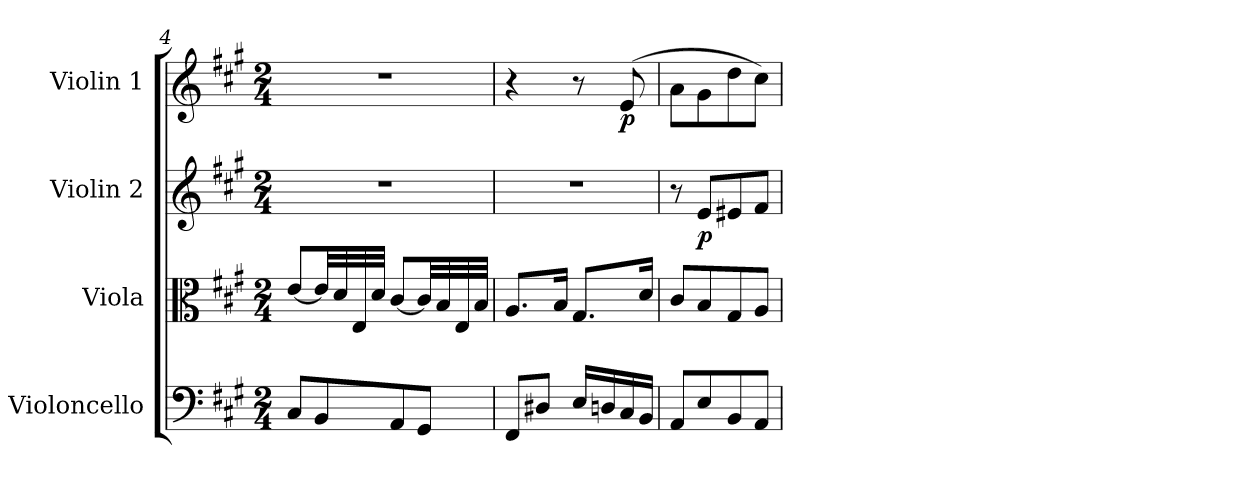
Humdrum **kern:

**kern	**kern	**kern	**dynam	**kern	**dynam
*part4	*part3	*part2	*part2	*part1	*part1
*staff4	*staff3	*staff2	*staff2	*staff1	*staff1
*I"Violoncello	*I"Viola	*I"Violin 2	*	*I"Violin 1	*
*I'Vc	*I'Vla	*I'Vln	*	*I'Vln	*
*clefF4	*clefC3	*clefG2	*	*clefG2	*
*k[f#c#g#]	*k[f#c#g#]	*k[f#c#g#]	*	*k[f#c#g#]	*
*M2/4	*M2/4	*M2/4	*	*M2/4	*
=4	=4	=4	=4	=4	=4
8C#/L	[8e/L	2r	.	2r	.
8BB/	32e/LL]	.	.	.	.
.	32d/	.	.	.	.
.	32E/	.	.	.	.
.	32d/JJJ	.	.	.	.
8AA/	[8c#/L	.	.	.	.
8GG#/J	32c#/LL]	.	.	.	.
.	32B/	.	.	.	.
.	32E/	.	.	.	.
.	32B/JJJ	.	.	.	.
=5	=5	=5	=5	=5	=5
8FF#/L	8.A/L	2r	.	4r	.
8D#X/J	.	.	.	.	.
.	16B/Jk	.	.	.	.
16E/LL	8.G#/L	.	.	8r	.
16Dn/	.	.	.	.	.
!	!	!	!	!	!LO:DY:b
16C#/	.	.	.	(>8e/	p
16BB/JJ	16d/Jk	.	.	.	.
=6	=6	=6	=6	=6	=6
8AA/L	8c#/L	8r	.	8a\L	.
!	!	!	!LO:DY:b	!	!
8E/	8B/	8e/L	p	8g#\	.
8BB/	8G#/	8e#X/	.	8dd\	.
8AA/J	8A/J	8f#/J	.	8cc#\J)	.
=	=	=	=	=	=
*-	*-	*-	*-	*-	*-
